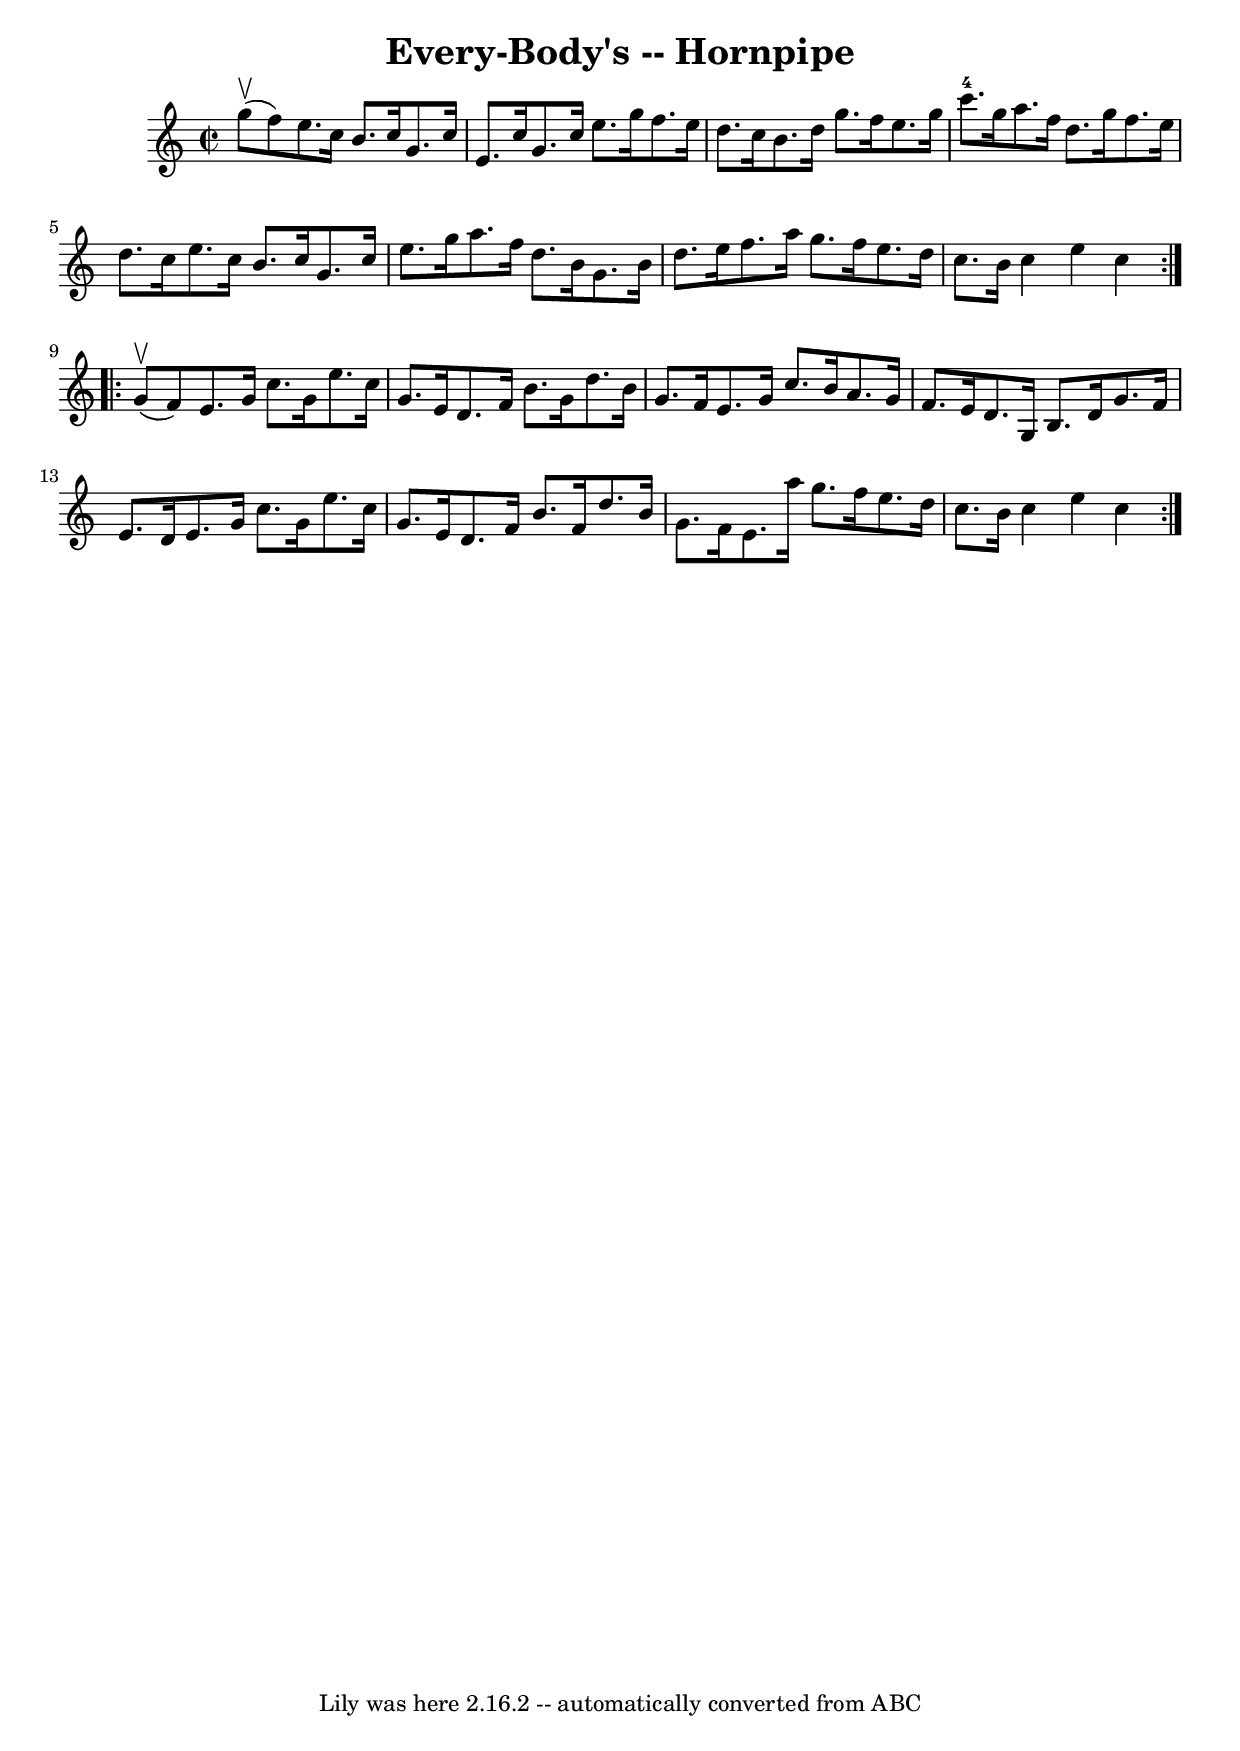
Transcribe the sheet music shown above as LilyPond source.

\version "2.16.2"
\include "Mammoth.ily"
\header {
  %% book = "Cole's 1000 Fiddle Tunes"
  crossRefNumber = "1"
  footnotes = ""
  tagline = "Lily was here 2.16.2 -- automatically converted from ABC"
  title = "Every-Body's -- Hornpipe"

}
voicedefault =  {



  \repeat volta 2 {

    \override Staff.TimeSignature #'style = #'C
    \time 2/2 
    \key c \major     g''8 (^\upbow f''8)  |
    e''8. c''16      b'8. c''16 g'8. c''16 e'8. c''16   |
    g'8. c''16         e''8. g''16 f''8. e''16 d''8. c''16   |
    b'8. d''16         g''8. f''16 e''8. g''16 c'''8.-4 g''16   |
    a''8.         f''16 d''8. g''16 f''8. e''16 d''8. c''16   |
    e''8.      c''16 b'8. c''16 g'8. c''16 e''8. g''16   |
    a''8.       f''16 d''8. b'16 g'8. b'16 d''8. e''16   |
    f''8.         a''16 g''8. f''16 e''8. d''16 c''8. b'16   |
    c''4    
    e''4 c''4  
  }     
  \repeat volta 2 {     g'8 (^\upbow f'8)  |
         e'8. g'16 c''8. g'16 e''8. c''16 g'8. e'16   |
         d'8. f'16 b'8. g'16 d''8. b'16 g'8. f'16   |
    e'8.       g'16 c''8. b'16 a'8. g'16 f'8. e'16   |
    d'8. g16      b8. d'16 g'8. f'16 e'8. d'16   |
    e'8. g'16         c''8. g'16 e''8. c''16 g'8. e'16   |
    d'8. f'16         b'8. f'16 d''8. b'16 g'8. f'16   |
    e'8. a''16         g''8. f''16 e''8. d''16 c''8. b'16   |
    c''4 e''4    
    c''4  
  }   

}

\score{
  <<

    \context Staff="default"
    {
      \voicedefault 
      
    }

  >>
  \layout {
    
  }
  \midi {
  }

}
